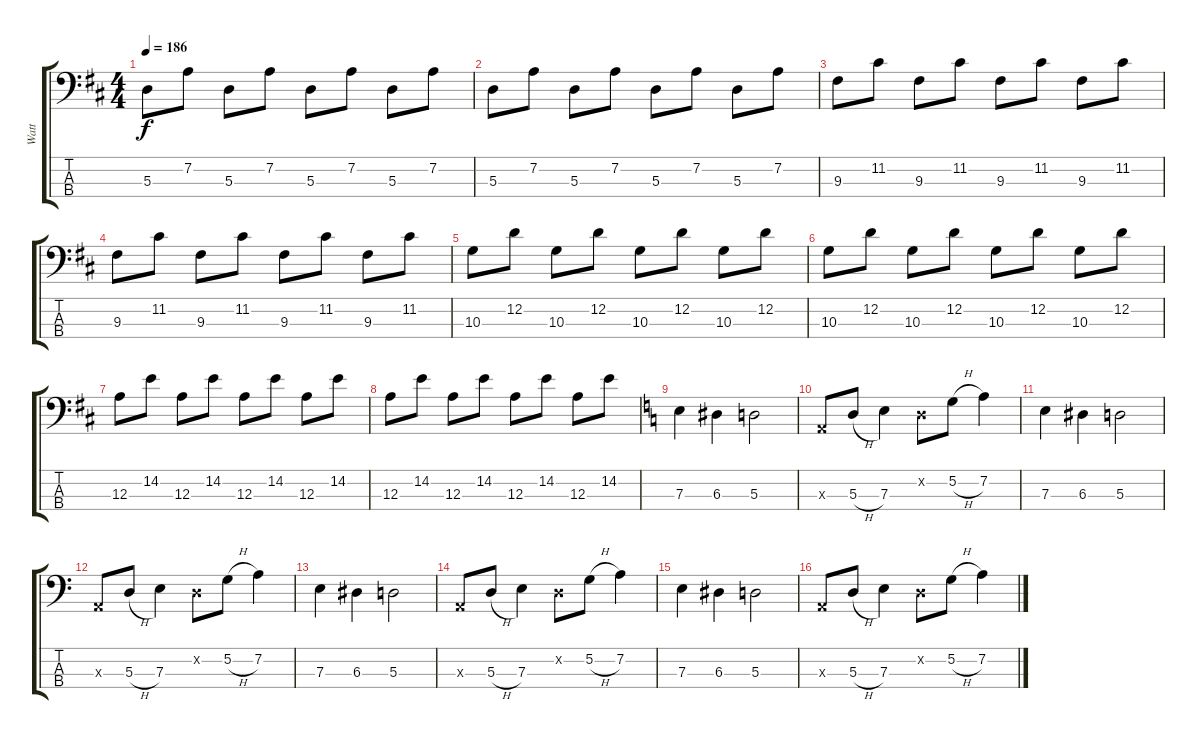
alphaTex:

\track ("Watt" "Watt") {instrument electricbassfinger}
\staff {score tabs}
\tuning (G2 D2 A1 E1) {hide}
\ts (4 4)
\tempo 186
\clef f4
\ks d
5.3.8{dy f} 7.2.8 5.3.8 7.2.8 5.3.8 7.2.8 5.3.8 7.2.8 |
5.3.8 7.2.8 5.3.8 7.2.8 5.3.8 7.2.8 5.3.8 7.2.8 |
9.3.8 11.2.8 9.3.8 11.2.8 9.3.8 11.2.8 9.3.8 11.2.8 |
9.3.8 11.2.8 9.3.8 11.2.8 9.3.8 11.2.8 9.3.8 11.2.8 |
10.3.8 12.2.8 10.3.8 12.2.8 10.3.8 12.2.8 10.3.8 12.2.8 |
10.3.8 12.2.8 10.3.8 12.2.8 10.3.8 12.2.8 10.3.8 12.2.8 |
12.3.8 14.2.8 12.3.8 14.2.8 12.3.8 14.2.8 12.3.8 14.2.8 |
12.3.8 14.2.8 12.3.8 14.2.8 12.3.8 14.2.8 12.3.8 14.2.8 |
\ks c
7.3.4 6.3.4 5.3.2 |
0.3{x}.8 5.3{h}.8 7.3.4 0.2{x}.8 5.2{h}.8 7.2.4 |
7.3.4 6.3.4 5.3.2 |
0.3{x}.8 5.3{h}.8 7.3.4 0.2{x}.8 5.2{h}.8 7.2.4 |
7.3.4 6.3.4 5.3.2 |
0.3{x}.8 5.3{h}.8 7.3.4 0.2{x}.8 5.2{h}.8 7.2.4 |
7.3.4 6.3.4 5.3.2 |
0.3{x}.8 5.3{h}.8 7.3.4 0.2{x}.8 5.2{h}.8 7.2.4
